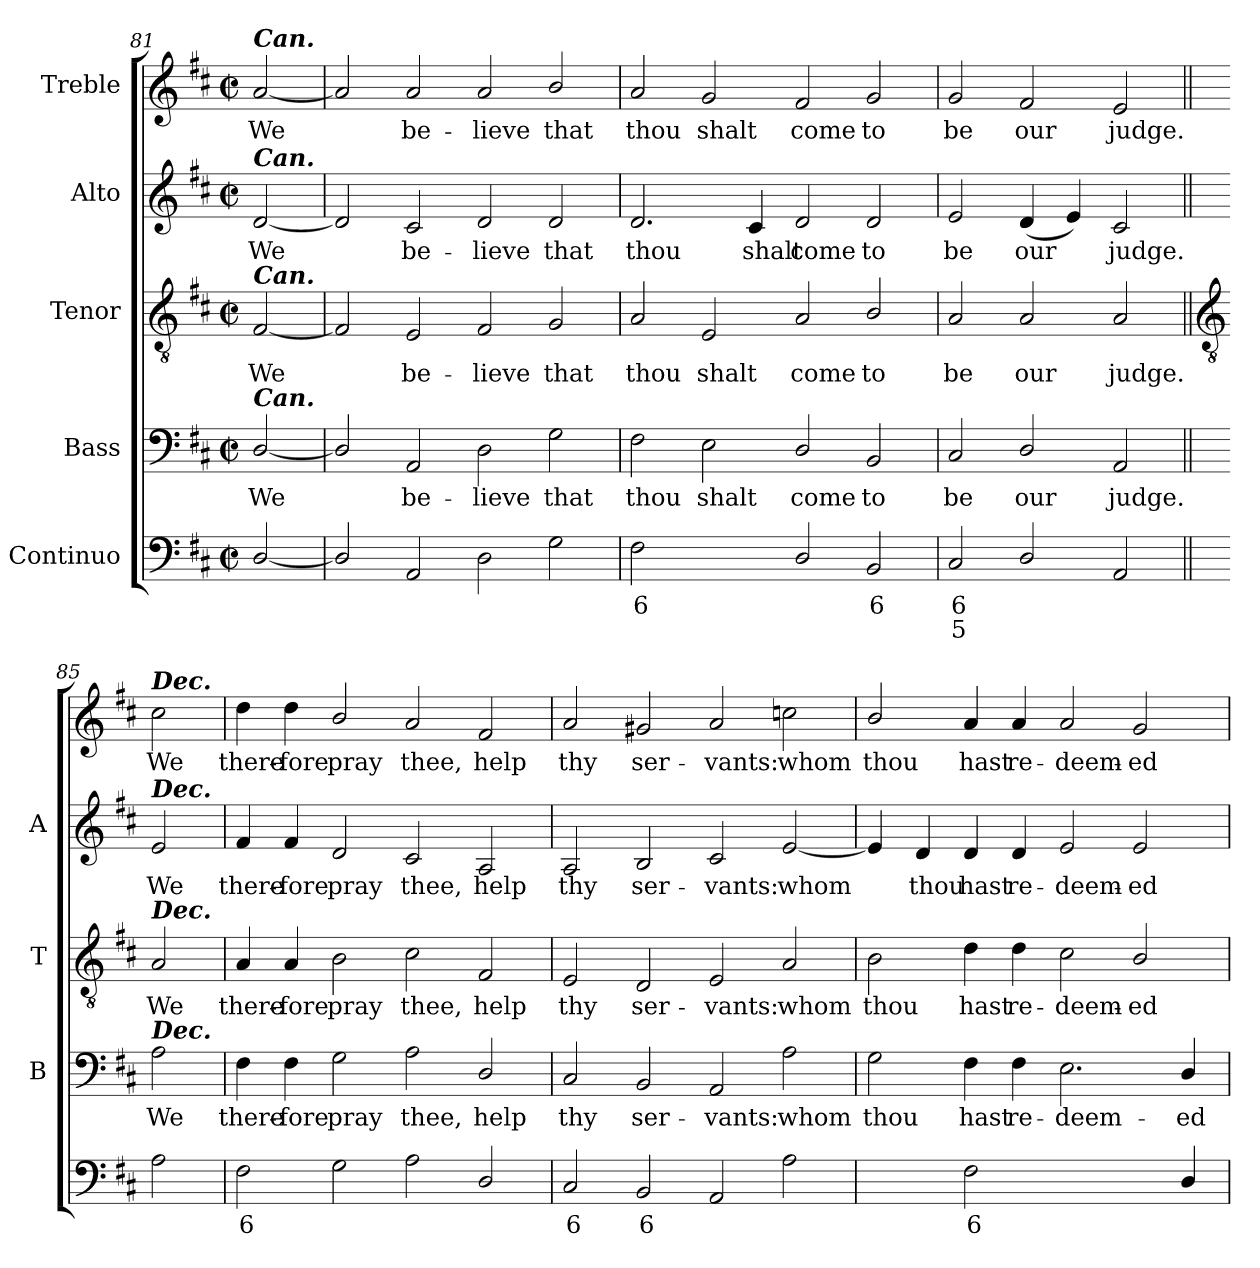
**kern	**text	**text	**kern	**text	**kern	**text	**kern	**text	**kern	**text
*part5	*part5	*part5	*part4	*part4	*part3	*part3	*part2	*part2	*part1	*part1
*staff5	*staff5	*staff5	*staff4	*staff4	*staff3	*staff3	*staff2	*staff2	*staff1	*staff1
*I"Continuo	*	*	*I"Bass	*	*I"Tenor	*	*I"Alto	*	*I"Treble	*
*	*	*	*I'B	*	*I'T	*	*I'A	*	*	*
*clefF4	*	*	*clefF4	*	*clefGv2	*	*clefG2	*	*clefG2	*
*k[f#c#]	*	*	*k[f#c#]	*	*k[f#c#]	*	*k[f#c#]	*	*k[f#c#]	*
*D:	*	*	*D:	*	*D:	*	*D:	*	*D:	*
*M4/2	*	*	*M4/2	*	*M4/2	*	*M4/2	*	*M4/2	*
*met(c|)	*	*	*met(c|)	*	*met(c|)	*	*met(c|)	*	*met(c|)	*
=81	=81	=81	=81	=81	=81	=81	=81	=81	=81	=81
!	!	!	!	!	!	!	!	!	!LO:TX:a:Bi:t=Can.	!
!	!	!	!	!	!	!	!LO:TX:a:Bi:t=Can.	!	!	!
!	!	!	!	!	!LO:TX:a:Bi:t=Can.	!	!	!	!	!
!	!	!	!LO:TX:a:Bi:t=Can.	!	!	!	!	!	!	!
!	!	!	!	!LO:LY:b	!	!LO:LY:b	!	!LO:LY:b	!	!LO:LY:b
[2D/	.	.	[2D/	-We	[2F#	We	[2d	We	[2a	We
=82	=82	=82	=82	=82	=82	=82	=82	=82	=82	=82
2D/]	.	.	2D/]	.	2F#]	.	2d]	.	2a]	.
!	!	!	!	!LO:LY:b	!	!LO:LY:b	!	!LO:LY:b	!	!LO:LY:b
2AA	.	.	2AA	be-	2E	be-	2c#	be-	2a	be-
!	!	!	!	!LO:LY:b	!	!LO:LY:b	!	!LO:LY:b	!	!LO:LY:b
2D	.	.	2D	-lieve	2F#	-lieve	2d	-lieve	2a	-lieve
!	!	!	!	!LO:LY:b	!	!LO:LY:b	!	!LO:LY:b	!	!LO:LY:b
2G	.	.	2G	that	2G	that	2d	that	2b/	that
=83	=83	=83	=83	=83	=83	=83	=83	=83	=83	=83
!	!LO:LY:b	!	!	!LO:LY:b	!	!LO:LY:b	!	!LO:LY:b	!	!LO:LY:b
2F#	6	.	2F#	thou	2A	thou	2.d	thou	2a	thou
!	!LO:LY:b	!	!	!LO:LY:b	!	!LO:LY:b	!	!	!	!LO:LY:b
[4Eyy	7	.	2E	shalt	2E	shalt	.	.	2g	shalt
!	!LO:LY:b	!	!	!	!	!	!	!LO:LY:b	!	!
4Eyy]	6	.	.	.	.	.	4c#	shalt	.	.
!	!	!	!	!LO:LY:b	!	!LO:LY:b	!	!LO:LY:b	!	!LO:LY:b
2D/	.	.	2D/	come	2A	come	2d	come	2f#	come
!	!LO:LY:b	!	!	!LO:LY:b	!	!LO:LY:b	!	!LO:LY:b	!	!LO:LY:b
2BB	6	.	2BB	to	2B/	to	2d	to	2g	to
=84	=84	=84	=84	=84	=84	=84	=84	=84	=84	=84
!	!LO:LY:b	!LO:LY:b	!	!LO:LY:b	!	!LO:LY:b	!	!LO:LY:b	!	!LO:LY:b
2C#	6	5	2C#	be	2A	be	2e	be	2g	be
!	!	!	!	!LO:LY:b	!	!LO:LY:b	!	!LO:LY:b	!	!LO:LY:b
2D/	.	.	2D/	our	2A	our	(<4d	our	2f#	our
.	.	.	.	.	.	.	4e)	.	.	.
!	!	!	!	!LO:LY:b	!	!LO:LY:b	!	!LO:LY:b	!	!LO:LY:b
2AA	.	.	2AA	judge.	2A	judge.	2c#	judge.	2e	judge.
!!LO:LB:g=z
=85||	=85||	=85||	=85||	=85||	=85||	=85||	=85||	=85||	=85||	=85||
*	*	*	*	*	*clefGv2	*	*	*	*	*
!	!	!	!	!	!	!	!	!	!LO:TX:a:Bi:t=Dec.	!
!	!	!	!	!	!	!	!LO:TX:a:Bi:t=Dec.	!	!	!
!	!	!	!	!	!LO:TX:a:Bi:t=Dec.	!	!	!	!	!
!	!	!	!LO:TX:a:Bi:t=Dec.	!	!	!	!	!	!	!
!	!	!	!	!LO:LY:b	!	!LO:LY:b	!	!LO:LY:b	!	!LO:LY:b
2A	.	.	2A	We	2A	We	2e	We	2cc#	We
=86	=86	=86	=86	=86	=86	=86	=86	=86	=86	=86
!	!LO:LY:b	!	!	!LO:LY:b	!	!LO:LY:b	!	!LO:LY:b	!	!LO:LY:b
2F#	6	.	4F#	there-	4A	there-	4f#	there-	4dd	there-
!	!	!	!	!LO:LY:b	!	!LO:LY:b	!	!LO:LY:b	!	!LO:LY:b
.	.	.	4F#	-fore	4A	-fore	4f#	-fore	4dd	-fore
!	!	!	!	!LO:LY:b	!	!LO:LY:b	!	!LO:LY:b	!	!LO:LY:b
2G	.	.	2G	pray	2B	pray	2d	pray	2b/	pray
!	!	!	!	!LO:LY:b	!	!LO:LY:b	!	!LO:LY:b	!	!LO:LY:b
2A	.	.	2A	thee,	2c#	thee,	2c#	thee,	2a	thee,
!	!	!	!	!LO:LY:b	!	!LO:LY:b	!	!LO:LY:b	!	!LO:LY:b
2D/	.	.	2D/	help	2F#	help	2A	help	2f#	help
=87	=87	=87	=87	=87	=87	=87	=87	=87	=87	=87
!	!LO:LY:b	!	!	!LO:LY:b	!	!LO:LY:b	!	!LO:LY:b	!	!LO:LY:b
2C#	6	.	2C#	thy	2E	thy	2A	thy	2a	thy
!	!LO:LY:b	!	!	!LO:LY:b	!	!LO:LY:b	!	!LO:LY:b	!	!LO:LY:b
2BB	6	.	2BB	ser-	2D	ser-	2B	ser-	2g#X	ser-
!	!	!	!	!LO:LY:b	!	!LO:LY:b	!	!LO:LY:b	!	!LO:LY:b
2AA	.	.	2AA	-vants:	2E	-vants:	2c#	-vants:	2a	-vants:
!	!	!	!	!LO:LY:b	!	!LO:LY:b	!	!LO:LY:b	!	!LO:LY:b
2A	.	.	2A	whom	2A	whom	[2e	whom	2ccn	whom
=88	=88	=88	=88	=88	=88	=88	=88	=88	=88	=88
!	!LO:LY:b	!	!	!LO:LY:b	!	!LO:LY:b	!	!	!	!LO:LY:b
[4Gyy	6	.	2G	thou	2B	thou	4e]	.	2b/	thou
!	!LO:LY:b	!	!	!	!	!	!	!LO:LY:b	!	!
4Gyy]	5	.	.	.	.	.	4d	thou	.	.
!	!LO:LY:b	!	!	!LO:LY:b	!	!LO:LY:b	!	!LO:LY:b	!	!LO:LY:b
2F#	6	.	4F#	hast	4d	hast	4d	hast	4a	hast
!	!	!	!	!LO:LY:b	!	!LO:LY:b	!	!LO:LY:b	!	!LO:LY:b
.	.	.	4F#	re-	4d	re-	4d	re-	4a	re-
!	!LO:LY:b	!LO:LY:b	!	!LO:LY:b	!	!LO:LY:b	!	!LO:LY:b	!	!LO:LY:b
[2Eyy	6	4	2.E	-deem-	2c#	-deem-	2e	-deem-	2a	-deem-
!	!LO:LY:b	!LO:LY:b	!	!	!	!LO:LY:b	!	!LO:LY:b	!	!LO:LY:b
4Eyy]	5	3	.	.	2B/	-ed	2e	-ed	2g	-ed
!	!	!	!	!LO:LY:b	!	!	!	!	!	!
4D/	.	.	4D/	-ed	.	.	.	.	.	.
=	=	=	=	=	=	=	=	=	=	=
*-	*-	*-	*-	*-	*-	*-	*-	*-	*-	*-
